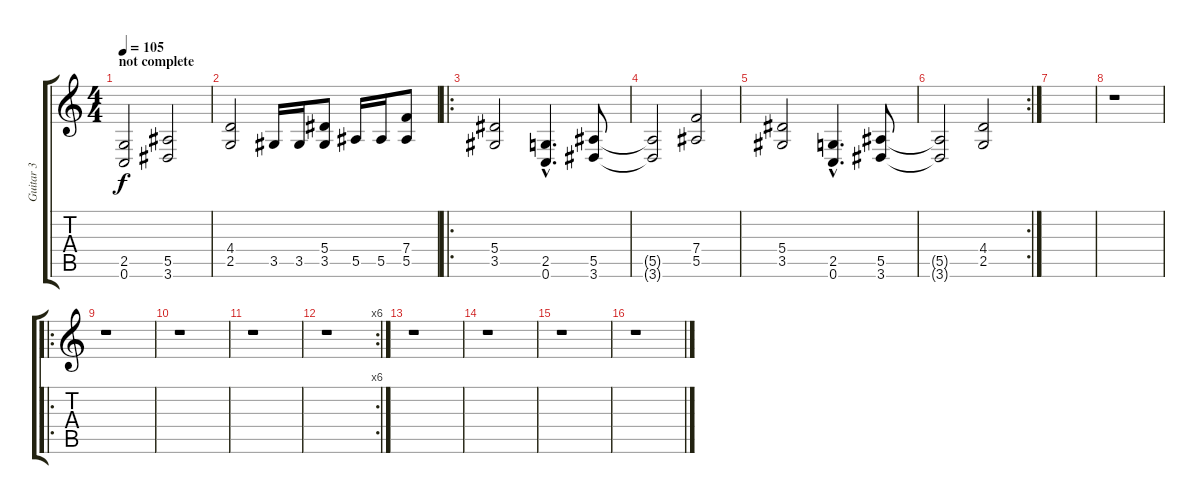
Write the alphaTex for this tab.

\track ("Guitar 3" "Guitar 3") {instrument distortionguitar}
\staff {score tabs}
\tuning (C4 G3 Eb3 Bb2 F2 C2) {hide}
\ts (4 4)
\section ("" "not complete")
\tempo 105
\clef g2
\ks c
(2.5 0.6).2{dy f} (5.5 3.6).2 |
(4.4 2.5).2 3.5.16 3.5.16 (5.4 3.5).8 5.5.16 5.5.16 (7.4 5.5).8 |
\ro
(5.4 3.5).2 (2.5{hac} 0.6{hac}).4{d} (5.5 3.6).8 |
(5.5{t} 3.6{t}).2 (7.4 5.5).2 |
(5.4 3.5).2 (2.5{hac} 0.6{hac}).4{d} (5.5 3.6).8 |
\rc 2
(5.5{t} 3.6{t}).2 (4.4 2.5).2 |
|
r.1 |
\ro
r.1 |
r.1 |
r.1 |
\rc 6
r.1 |
r.1 |
r.1 |
r.1 |
r.1
